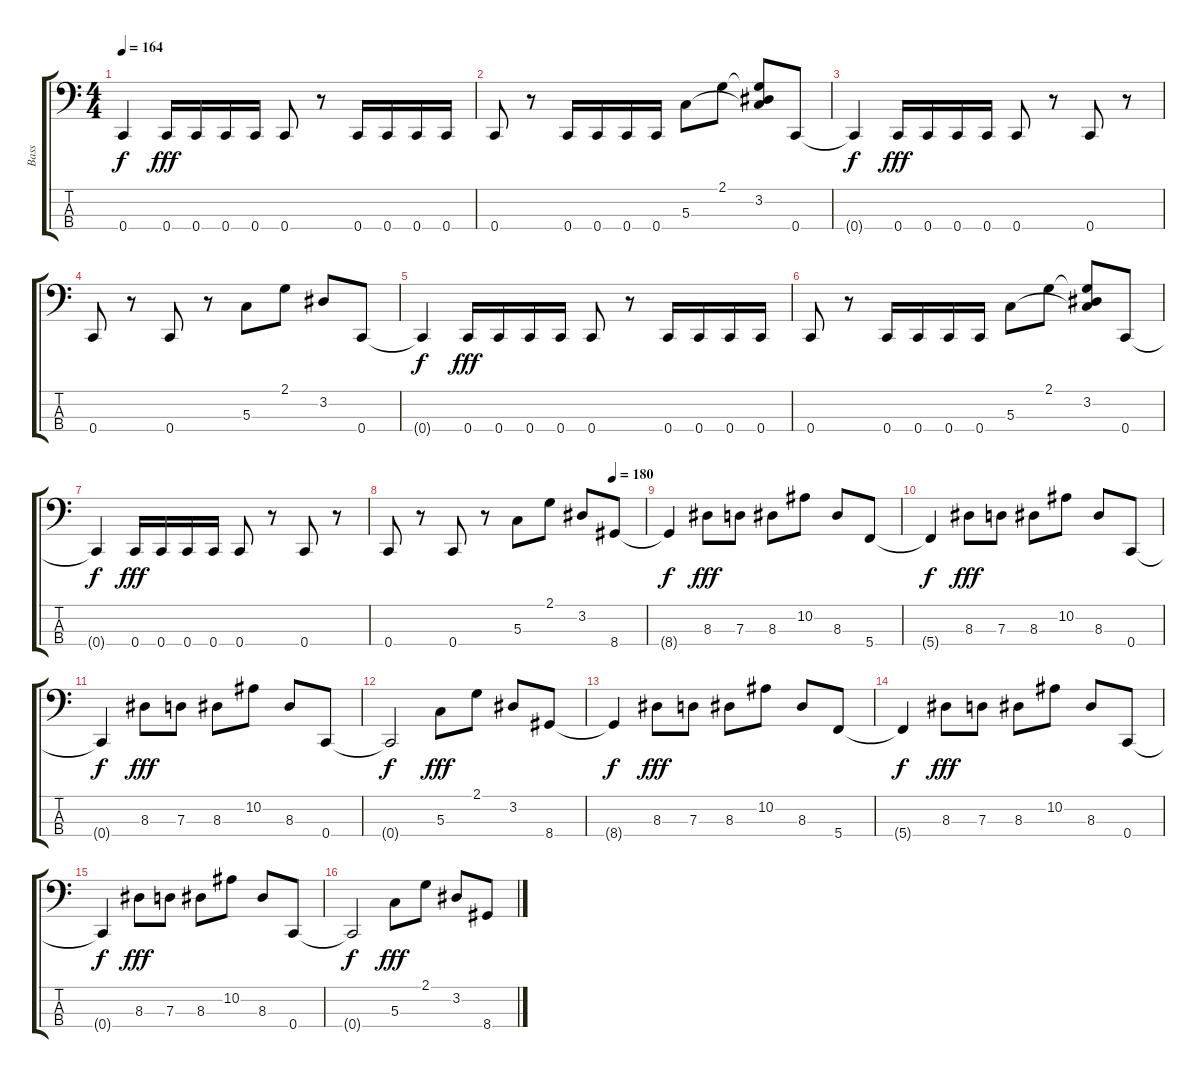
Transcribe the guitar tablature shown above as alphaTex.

\track ("Bass" "Bass") {instrument electricbasspick}
\staff {score tabs}
\tuning (F2 C2 G1 C1) {hide}
\ts (4 4)
\tempo 164
\clef f4
\ks c
0.4{t}.4{dy f} 0.4.16{dy fff} 0.4.16 0.4.16 0.4.16 0.4.8 r.8 0.4.16 0.4.16 0.4.16 0.4.16 |
0.4.8 r.8 0.4.16 0.4.16 0.4.16 0.4.16 5.3.8 2.1.8 (2.1{t} 3.2 5.3{t}).8 0.4.8 |
0.4{t}.4{dy f} 0.4.16{dy fff} 0.4.16 0.4.16 0.4.16 0.4.8 r.8 0.4.8 r.8 |
0.4.8 r.8 0.4.8 r.8 5.3.8 2.1.8 3.2.8 0.4.8 |
0.4{t}.4{dy f} 0.4.16{dy fff} 0.4.16 0.4.16 0.4.16 0.4.8 r.8 0.4.16 0.4.16 0.4.16 0.4.16 |
0.4.8 r.8 0.4.16 0.4.16 0.4.16 0.4.16 5.3.8 2.1.8 (2.1{t} 3.2 5.3{t}).8 0.4.8 |
0.4{t}.4{dy f} 0.4.16{dy fff} 0.4.16 0.4.16 0.4.16 0.4.8 r.8 0.4.8 r.8 |
\tempo (180 0.875)
0.4.8 r.8 0.4.8 r.8 5.3.8 2.1.8 3.2.8 8.4.8 |
8.4{t}.4{dy f} 8.3.8{dy fff} 7.3.8 8.3.8 10.2.8 8.3.8 5.4.8 |
5.4{t}.4{dy f} 8.3.8{dy fff} 7.3.8 8.3.8 10.2.8 8.3.8 0.4.8 |
0.4{t}.4{dy f} 8.3.8{dy fff} 7.3.8 8.3.8 10.2.8 8.3.8 0.4.8 |
0.4{t}.2{dy f} 5.3.8{dy fff} 2.1.8 3.2.8 8.4.8 |
8.4{t}.4{dy f} 8.3.8{dy fff} 7.3.8 8.3.8 10.2.8 8.3.8 5.4.8 |
5.4{t}.4{dy f} 8.3.8{dy fff} 7.3.8 8.3.8 10.2.8 8.3.8 0.4.8 |
0.4{t}.4{dy f} 8.3.8{dy fff} 7.3.8 8.3.8 10.2.8 8.3.8 0.4.8 |
0.4{t}.2{dy f} 5.3.8{dy fff} 2.1.8 3.2.8 8.4.8
